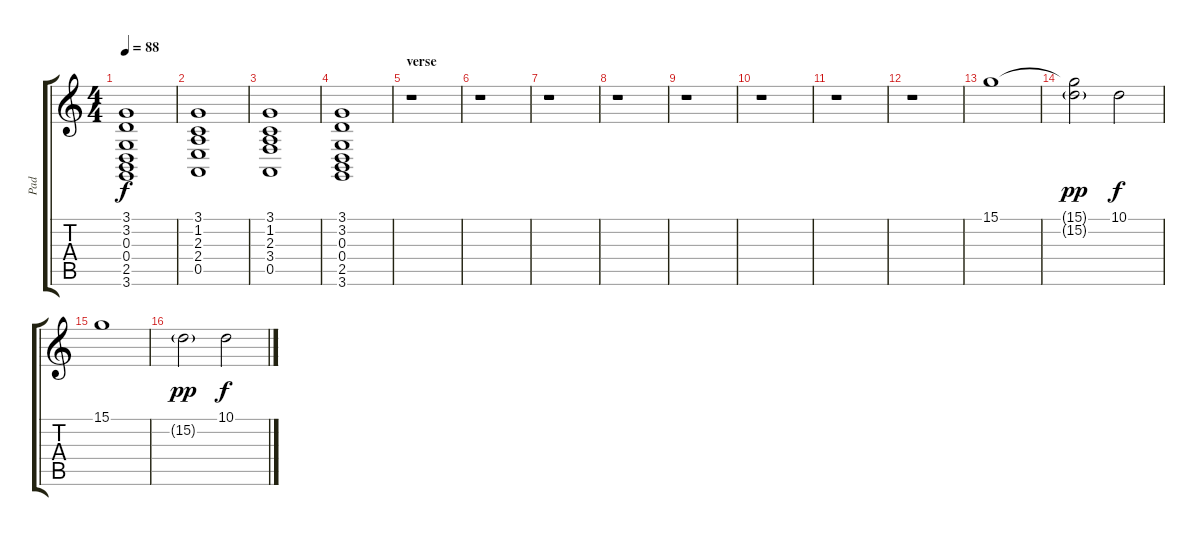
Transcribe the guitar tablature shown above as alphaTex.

\track ("Pad" "Pad") {instrument pad8sweep}
\staff {score tabs}
\tuning (E4 B3 G3 D3 A2 E2) {hide}
\ts (4 4)
\tempo 88
\clef g2
\ks c
(3.1 3.2 0.3 0.4 2.5 3.6).1{dy f} |
(3.1 1.2 2.3 2.4 0.5).1 |
(3.1 1.2 2.3 3.4 0.5).1 |
(3.1 3.2 0.3 0.4 2.5 3.6).1 |
\section ("" "verse")
r.1 |
r.1 |
r.1 |
r.1 |
r.1 |
r.1 |
r.1 |
r.1 |
15.1.1{volume 3} |
(15.1{t} 15.2{g}).2{dy pp} 10.1.2{dy f} |
15.1.1 |
15.2{g}.2{dy pp} 10.1.2{dy f}
